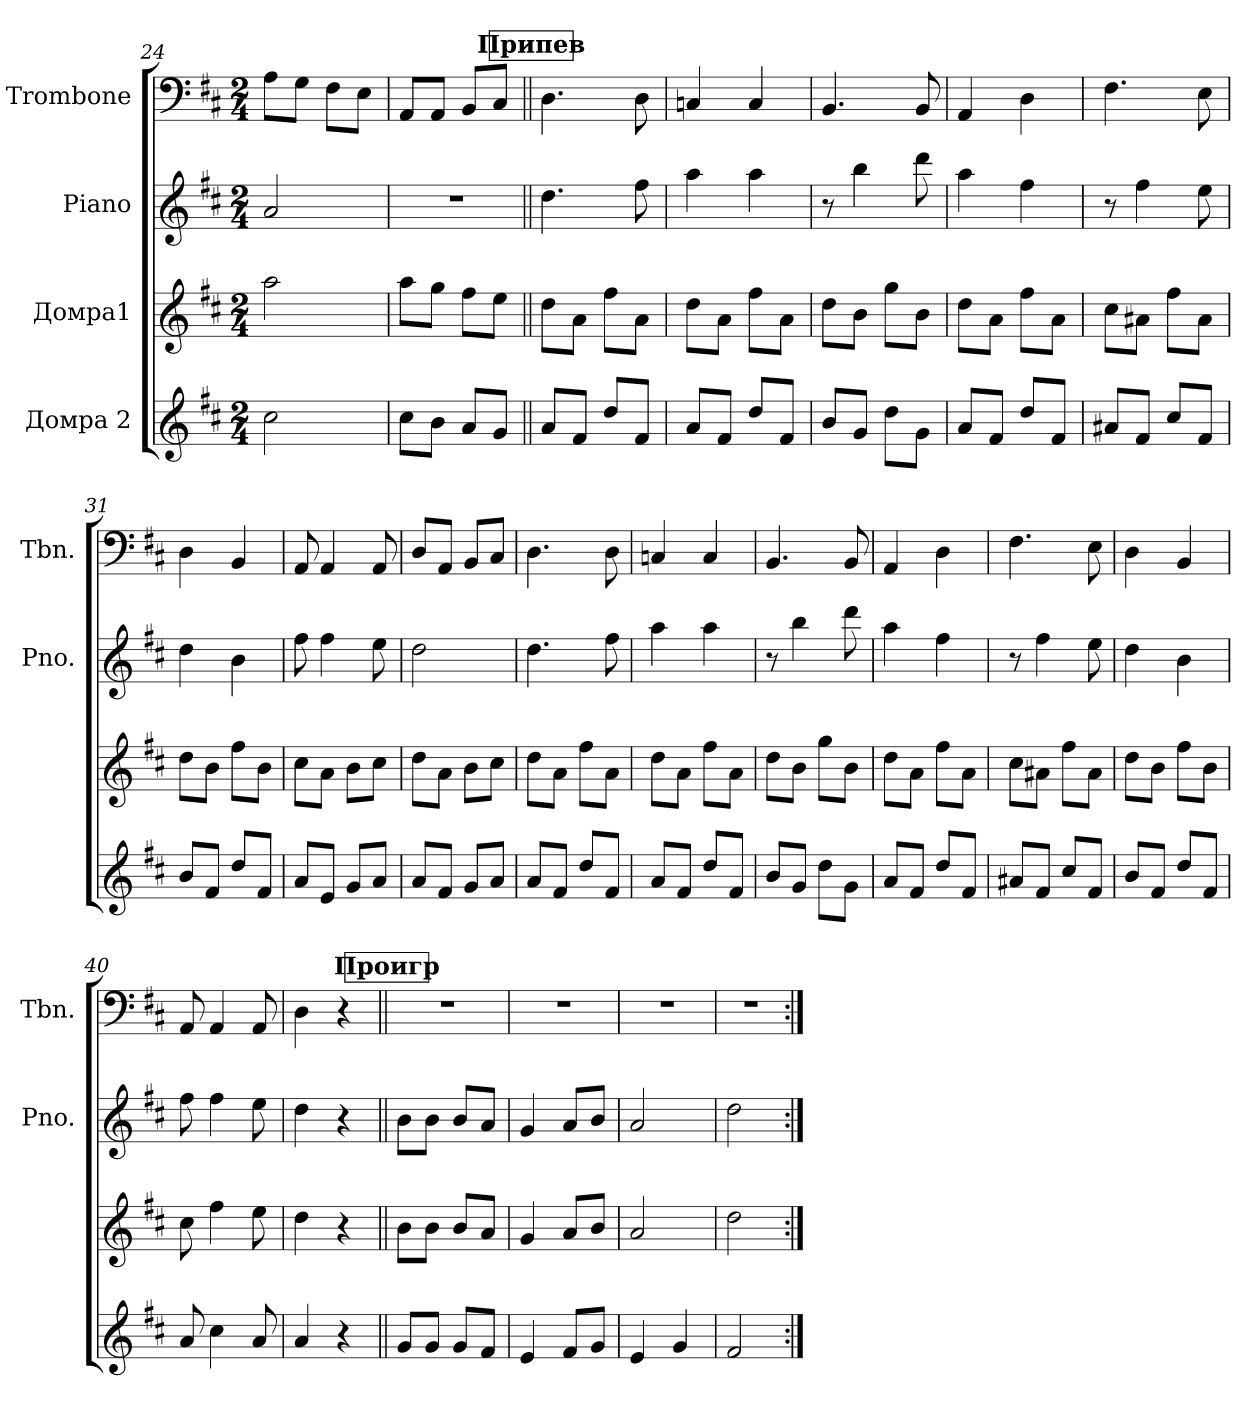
**kern	**kern	**kern	**kern
*part4	*part3	*part2	*part1
*staff4	*staff3	*staff2	*staff1
*I"Домра 2	*I"Домра1	*I"Piano	*I"Trombone
*	*	*I'Pno.	*I'Tbn.
*clefG2	*clefG2	*clefG2	*clefF4
*k[f#c#]	*k[f#c#]	*k[f#c#]	*k[f#c#]
*M2/4	*M2/4	*M2/4	*M2/4
=24	=24	=24	=24
2cc#\	2aa\	2a/	8A\L
.	.	.	8G\J
.	.	.	8F#\L
.	.	.	8E\J
!!LO:PB:g=z
=25	=25	=25	=25
8cc#\L	8aa\L	2r	8AA/L
8b\J	8gg\J	.	8AA/J
8a/L	8ff#\L	.	8BB/L
8g/J	8ee\J	.	8C#/J
!!LO:REH:place=s1:a:B:fs=14:t=Припев
=26||	=26||	=26||	=26||
8a/L	8dd\L	4.dd\	4.D\
8f#/J	8a\J	.	.
8dd/L	8ff#\L	.	.
8f#/J	8a\J	8ff#\	8D\
=27	=27	=27	=27
8a/L	8dd\L	4aa\	4Cn/
8f#/J	8a\J	.	.
8dd/L	8ff#\L	4aa\	4C/
8f#/J	8a\J	.	.
=28	=28	=28	=28
8b/L	8dd\L	8r	4.BB/
8g/J	8b\J	4bb\	.
8dd\L	8gg\L	.	.
8g\J	8b\J	8ddd\	8BB/
=29	=29	=29	=29
8a/L	8dd\L	4aa\	4AA/
8f#/J	8a\J	.	.
8dd/L	8ff#\L	4ff#\	4D\
8f#/J	8a\J	.	.
=30	=30	=30	=30
8a#X/L	8cc#\L	8r	4.F#\
8f#/J	8a#X\J	4ff#\	.
8cc#/L	8ff#\L	.	.
8f#/J	8a#\J	8ee\	8E\
=31	=31	=31	=31
8b/L	8dd\L	4dd\	4D\
8f#/J	8b\J	.	.
8dd/L	8ff#\L	4b\	4BB/
8f#/J	8b\J	.	.
!!LO:LB:g=z
=32	=32	=32	=32
8a/L	8cc#\L	8ff#\	8AA/
8e/J	8a\J	4ff#\	4AA/
8g/L	8b\L	.	.
8a/J	8cc#\J	8ee\	8AA/
=33	=33	=33	=33
8a/L	8dd\L	2dd\	8D/L
8f#/J	8a\J	.	8AA/J
8g/L	8b\L	.	8BB/L
8a/J	8cc#\J	.	8C#/J
=34	=34	=34	=34
8a/L	8dd\L	4.dd\	4.D\
8f#/J	8a\J	.	.
8dd/L	8ff#\L	.	.
8f#/J	8a\J	8ff#\	8D\
=35	=35	=35	=35
8a/L	8dd\L	4aa\	4Cn/
8f#/J	8a\J	.	.
8dd/L	8ff#\L	4aa\	4C/
8f#/J	8a\J	.	.
=36	=36	=36	=36
8b/L	8dd\L	8r	4.BB/
8g/J	8b\J	4bb\	.
8dd\L	8gg\L	.	.
8g\J	8b\J	8ddd\	8BB/
=37	=37	=37	=37
8a/L	8dd\L	4aa\	4AA/
8f#/J	8a\J	.	.
8dd/L	8ff#\L	4ff#\	4D\
8f#/J	8a\J	.	.
=38	=38	=38	=38
8a#X/L	8cc#\L	8r	4.F#\
8f#/J	8a#X\J	4ff#\	.
8cc#/L	8ff#\L	.	.
8f#/J	8a#\J	8ee\	8E\
!!LO:LB:g=z
=39	=39	=39	=39
8b/L	8dd\L	4dd\	4D\
8f#/J	8b\J	.	.
8dd/L	8ff#\L	4b\	4BB/
8f#/J	8b\J	.	.
=40	=40	=40	=40
8a/	8cc#\	8ff#\	8AA/
4cc#\	4ff#\	4ff#\	4AA/
8a/	8ee\	8ee\	8AA/
=41	=41	=41	=41
4a/	4dd\	4dd\	4D\
4r	4r	4r	4r
!!LO:REH:place=s1:a:B:fs=14:t=Проигр
=42||	=42||	=42||	=42||
8g/L	8b\L	8b\L	2r
8g/J	8b\J	8b\J	.
8g/L	8b/L	8b/L	.
8f#/J	8a/J	8a/J	.
=43	=43	=43	=43
4e/	4g/	4g/	2r
8f#/L	8a/L	8a/L	.
8g/J	8b/J	8b/J	.
=44	=44	=44	=44
4e/	2a/	2a/	2r
4g/	.	.	.
=45	=45	=45	=45
2f#/	2dd\	2dd\	2r
=:|!	=:|!	=:|!	=:|!
*-	*-	*-	*-
